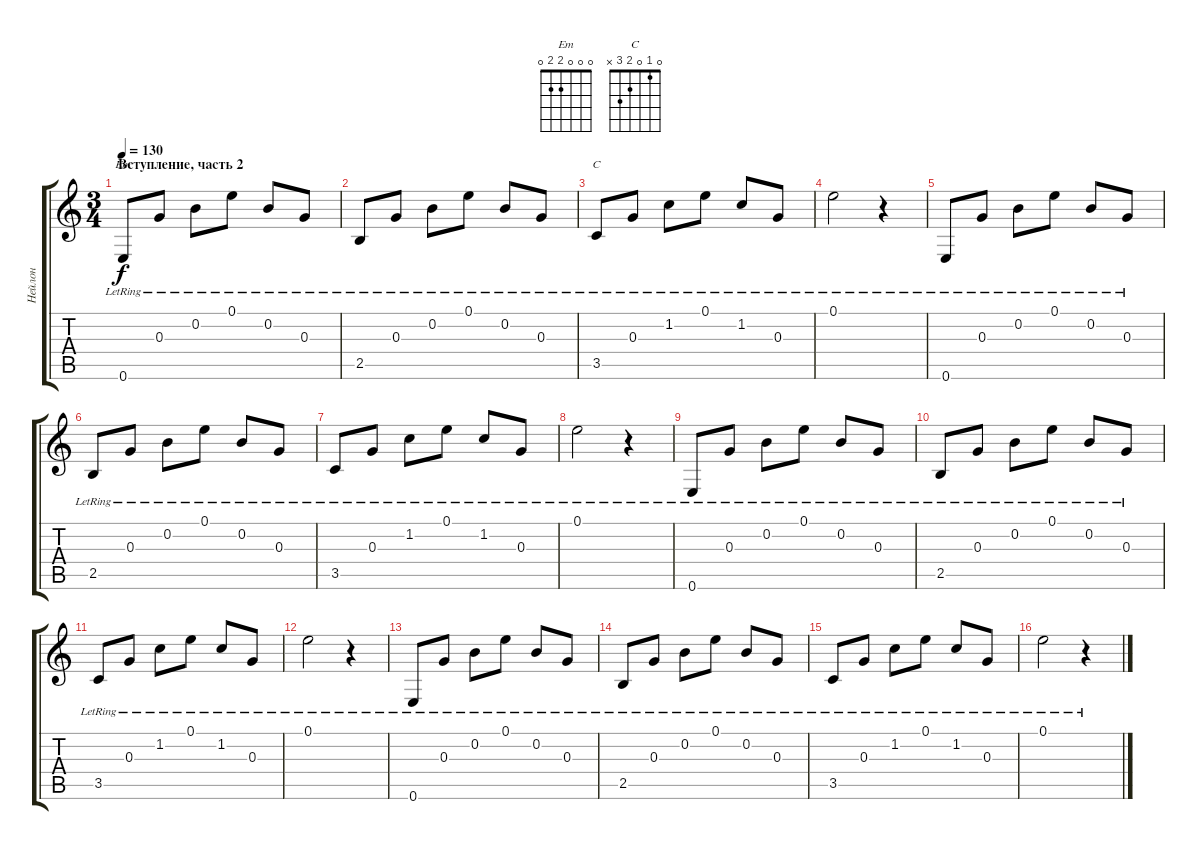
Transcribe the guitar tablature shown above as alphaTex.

\track ("Нейлон" "Нейлон") {instrument acousticguitarnylon}
\staff {score tabs}
\tuning (E4 B3 G3 D3 A2 E2) {hide}
\chord ("Em" 0 0 0 2 2 0)
\chord ("C" 0 1 0 2 3 x)
\ts (3 4)
\section ("" "Вступление, часть 2")
\tempo 130
\clef g2
\ks c
0.6{lr}.8{ch "Em" dy f} 0.3{lr}.8 0.2{lr}.8 0.1{lr}.8 0.2{lr}.8 0.3{lr}.8 |
2.5{lr}.8 0.3{lr}.8 0.2{lr}.8 0.1{lr}.8 0.2{lr}.8 0.3{lr}.8 |
3.5{lr}.8{ch "C"} 0.3{lr}.8 1.2{lr}.8 0.1{lr}.8 1.2{lr}.8 0.3{lr}.8 |
0.1{lr}.2 r.4 |
0.6{lr}.8 0.3{lr}.8 0.2{lr}.8 0.1{lr}.8 0.2{lr}.8 0.3{lr}.8 |
2.5{lr}.8 0.3{lr}.8 0.2{lr}.8 0.1{lr}.8 0.2{lr}.8 0.3{lr}.8 |
3.5{lr}.8 0.3{lr}.8 1.2{lr}.8 0.1{lr}.8 1.2{lr}.8 0.3{lr}.8 |
0.1{lr}.2 r.4 |
0.6{lr}.8 0.3{lr}.8 0.2{lr}.8 0.1{lr}.8 0.2{lr}.8 0.3{lr}.8 |
2.5{lr}.8 0.3{lr}.8 0.2{lr}.8 0.1{lr}.8 0.2{lr}.8 0.3{lr}.8 |
3.5{lr}.8 0.3{lr}.8 1.2{lr}.8 0.1{lr}.8 1.2{lr}.8 0.3{lr}.8 |
0.1{lr}.2 r.4 |
0.6{lr}.8 0.3{lr}.8 0.2{lr}.8 0.1{lr}.8 0.2{lr}.8 0.3{lr}.8 |
2.5{lr}.8 0.3{lr}.8 0.2{lr}.8 0.1{lr}.8 0.2{lr}.8 0.3{lr}.8 |
3.5{lr}.8 0.3{lr}.8 1.2{lr}.8 0.1{lr}.8 1.2{lr}.8 0.3{lr}.8 |
0.1{lr}.2 r.4
